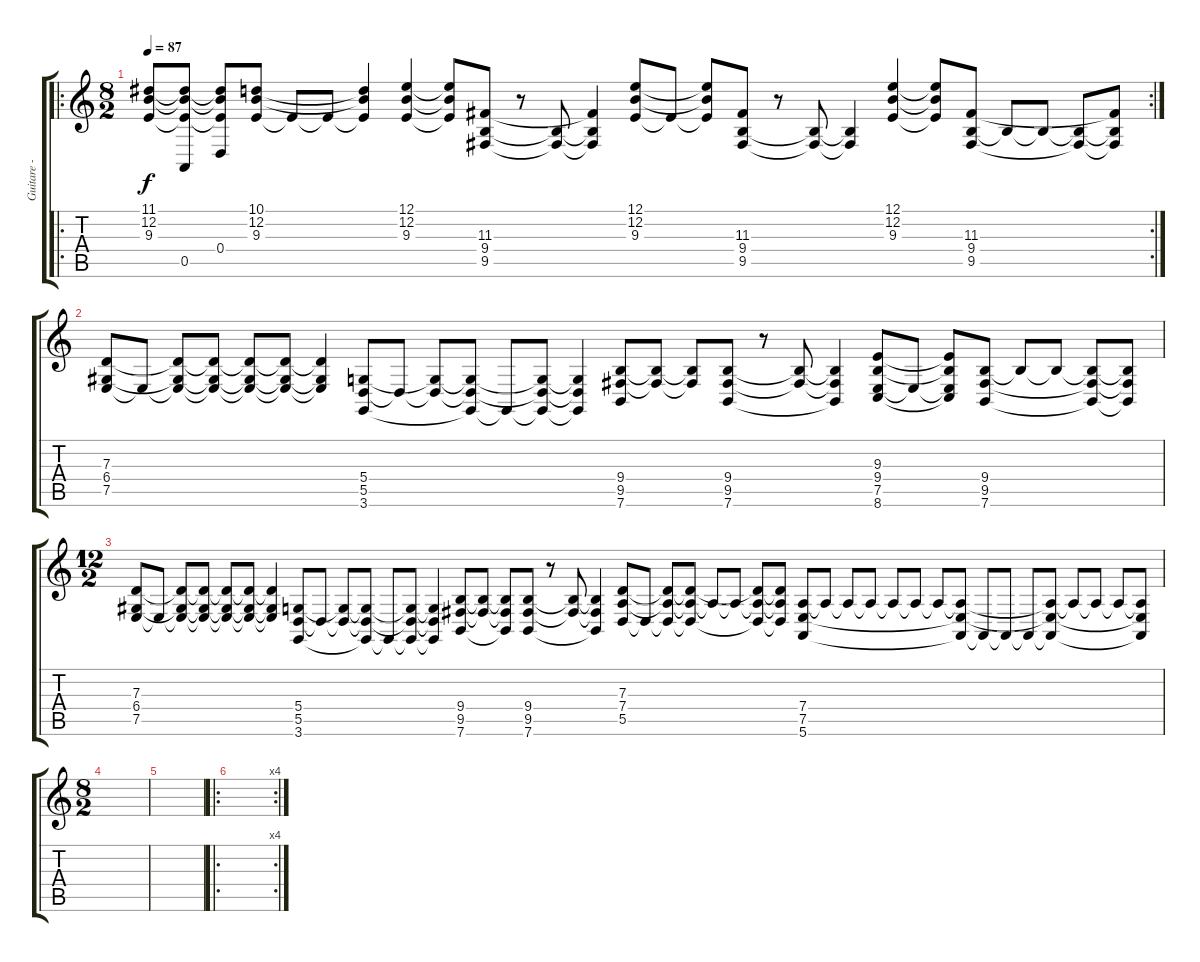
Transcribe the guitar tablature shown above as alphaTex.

\track ("Guitare - 1" "Guitare - ") {instrument electricgrandpiano}
\staff {score tabs}
\tuning (E4 B3 G3 D3 A2 E2) {hide}
\ro
\rc 2
\ts (8 2)
\tempo 87
\clef g2
\ks c
(11.1 12.2 9.3).8{dy f} (11.1{t} 12.2{t} 9.3{t} 0.5).8 (11.1{t} 12.2{t} 9.3{t} 0.4).8 (10.1 12.2 9.3).8 9.3{t}.8 9.3{t}.8 (10.1{t} 12.2{t} 9.3{t}).4 (12.1 12.2 9.3).4 (12.1{t} 12.2{t} 9.3{t}).8 (11.3 9.4 9.5).8 r.8 (9.4{t} 9.5{t}).8 (11.3{t} 9.4{t} 9.5{t}).4 (12.1 12.2 9.3).8 9.3{t}.8 (12.1{t} 12.2{t} 9.3{t}).8 (11.3 9.4 9.5).8 r.8 (9.4{t} 9.5{t}).8 (9.4{t} 9.5{t}).4 (12.1 12.2 9.3).4 (12.1{t} 12.2{t} 9.3{t}).8 (11.3 9.4 9.5).8 9.4{t}.8 9.4{t}.8 (9.4{t} 9.5{t}).8 (11.3{t} 9.4{t} 9.5{t}).8 |
(7.3 6.4 7.5).8 7.5{t}.8 (7.3{t} 6.4{t} 7.5{t}).8 (7.3{t} 6.4{t} 7.5{t}).8 (7.3{t} 6.4{t} 7.5{t}).8 (7.3{t} 6.4{t} 7.5{t}).8 (7.3{t} 6.4{t} 7.5{t}).4 (5.4 5.5 3.6).8 5.5{t}.8 (5.4{t} 5.5{t}).8 (5.4{t} 5.5{t} 3.6{t}).8 3.6{t}.8 (5.4{t} 5.5{t} 3.6{t}).8 (5.4{t} 5.5{t} 3.6{t}).4 (9.4 9.5 7.6).8 (9.4{t} 9.5{t}).8 (9.4{t} 9.5{t}).8 (9.4 9.5 7.6).8 r.8 (9.4{t} 9.5{t}).8 (9.4{t} 9.5{t} 7.6{t}).4 (9.3 9.4 7.5 8.6).8 7.5{t}.8 (9.3{t} 9.4{t} 7.5{t} 8.6{t}).8 (9.4 9.5 7.6).8 9.4{t}.8 9.4{t}.8 (9.4{t} 9.5{t} 7.6{t}).8 (9.4{t} 9.5{t} 7.6{t}).8 |
\ts (12 2)
(7.3 6.4 7.5).8 7.5{t}.8 (7.3{t} 6.4{t} 7.5{t}).8 (7.3{t} 6.4{t} 7.5{t}).8 (7.3{t} 6.4{t} 7.5{t}).8 (7.3{t} 6.4{t} 7.5{t}).8 (7.3{t} 6.4{t} 7.5{t}).4 (5.4 5.5 3.6).8 5.5{t}.8 (5.4{t} 5.5{t}).8 (5.4{t} 5.5{t} 3.6{t}).8 3.6{t}.8 (5.4{t} 5.5{t} 3.6{t}).8 (5.4{t} 5.5{t} 3.6{t}).4 (9.4 9.5 7.6).8 (9.4{t} 9.5{t}).8 (9.4{t} 9.5{t} 7.6{t}).8 (9.4 9.5 7.6).8 r.8 (9.4{t} 9.5{t}).8 (9.4{t} 9.5{t} 7.6{t}).4 (7.3 7.4 5.5).8 5.5{t}.8 (7.3{t} 7.4{t} 5.5{t}).8 (7.3{t} 7.4{t} 5.5{t}).8 7.4{t}.8 7.4{t}.8 (7.3{t} 7.4{t} 5.5{t}).8 (7.3{t} 7.4{t} 5.5{t}).8 (7.4 7.5 5.6).8 7.4{t}.8 7.4{t}.8 7.4{t}.8 7.4{t}.8 7.4{t}.8 7.4{t}.8 (7.4{t} 7.5{t} 5.6{t}).8 5.6{t}.8 5.6{t}.8 5.6{t}.8 (7.4{t} 7.5{t} 5.6{t}).8 7.4{t}.8 7.4{t}.8 7.4{t}.8 (7.4{t} 7.5{t} 5.6{t}).8 |
\ts (8 2)
|
|
\ro
\rc 4
